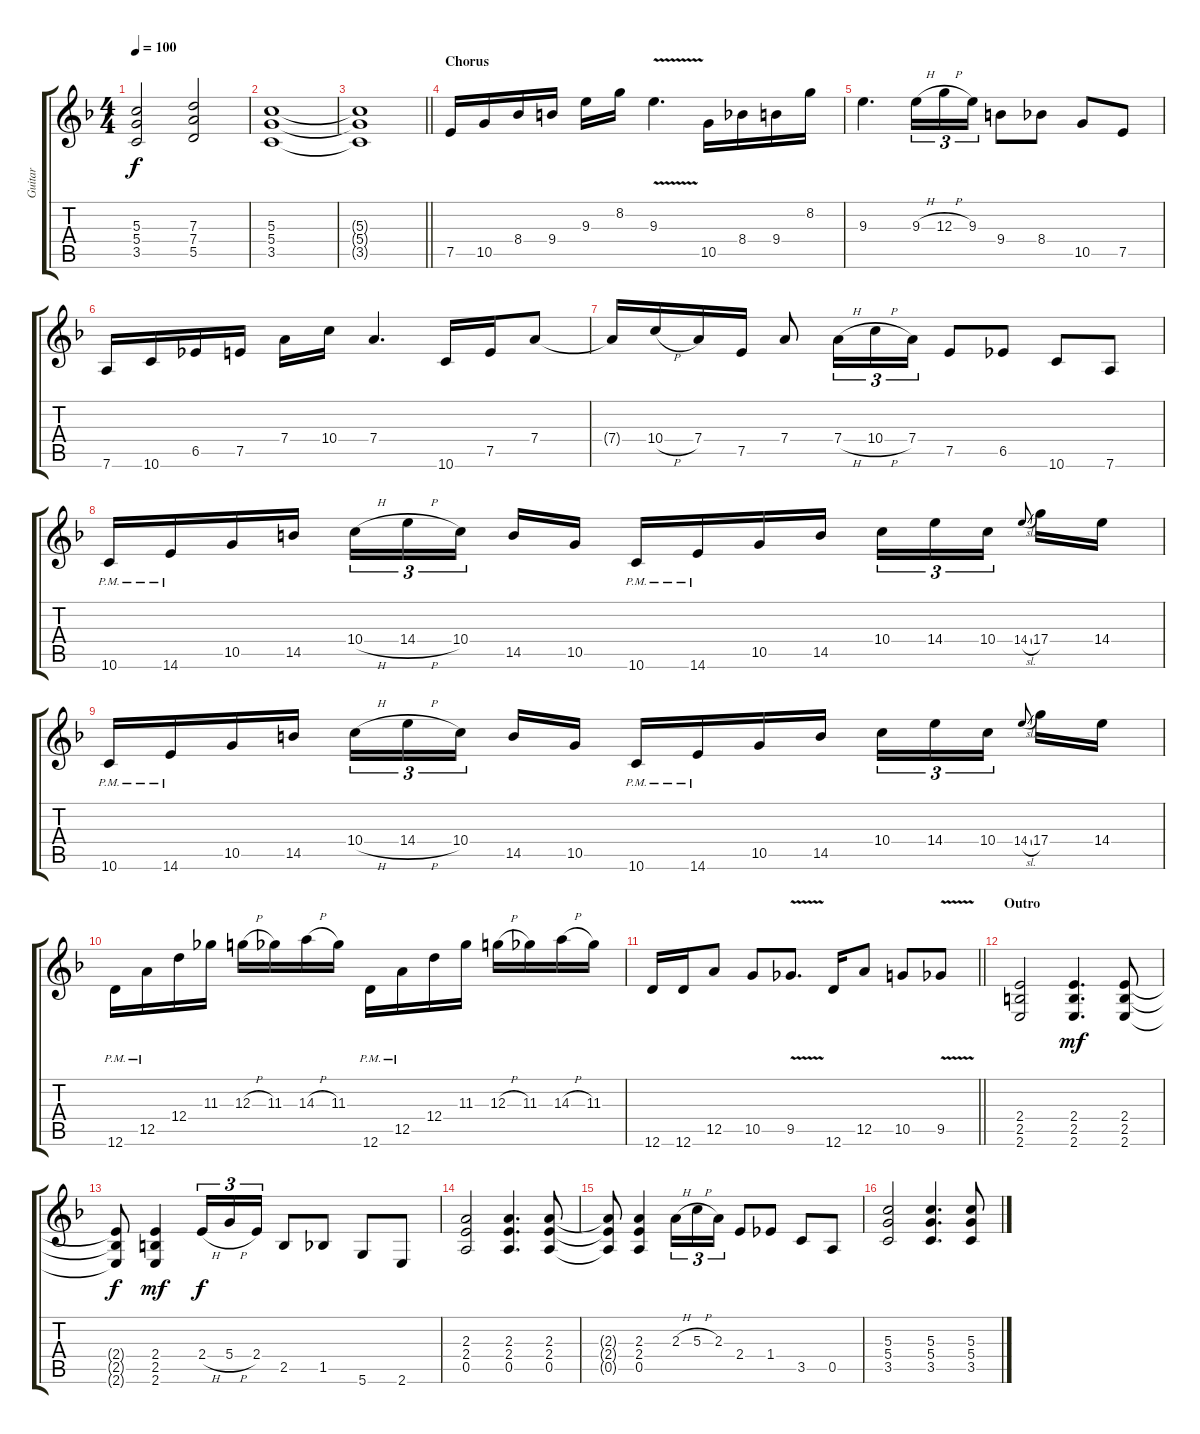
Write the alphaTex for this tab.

\track ("Guitar" "Guitar") {instrument distortionguitar}
\staff {score tabs}
\tuning (E4 B3 G3 D3 A2 D2) {hide}
\ts (4 4)
\tempo 100
\clef g2
\ks dminor
(5.3 5.4 3.5).2{dy f} (7.3 7.4 5.5).2 |
(5.3 5.4 3.5).1 |
\barLineRight lightlight
(5.3{t} 5.4{t} 3.5{t}).1 |
\section ("" "Chorus")
7.5.16 10.5.16 8.4.16 9.4.16 9.3.16 8.2.16 9.3{v}.4{d} 10.5.16 8.4.16 9.4.16 8.2.16 |
9.3.4{d} 9.3{h}.16{tu (3 2)} 12.3{h}.16{tu (3 2)} 9.3.16{tu (3 2)} 9.4.8 8.4.8 10.5.8 7.5.8 |
7.6.16 10.6.16 6.5.16 7.5.16 7.4.16 10.4.16 7.4.4{d} 10.6.16 7.5.16 7.4.8 |
7.4{t}.16 10.4{h}.16 7.4.16 7.5.16 7.4.8 7.4{h}.16{tu (3 2)} 10.4{h}.16{tu (3 2)} 7.4.16{tu (3 2)} 7.5.8 6.5.8 10.6.8 7.6.8 |
10.6{pm}.16 14.6{pm}.16 10.5.16 14.5.16 10.4{h}.16{tu (3 2)} 14.4{h}.16{tu (3 2)} 10.4.16{tu (3 2) beam splitsecondary} 14.5.16 10.5.16 10.6{pm}.16 14.6{pm}.16 10.5.16 14.5.16 10.4.16{tu (3 2)} 14.4.16{tu (3 2)} 10.4.16{tu (3 2)} 14.4{sl}.8{gr onbeat beam splitsecondary} 17.4.16 14.4.16 |
10.6{pm}.16 14.6{pm}.16 10.5.16 14.5.16 10.4{h}.16{tu (3 2)} 14.4{h}.16{tu (3 2)} 10.4.16{tu (3 2) beam splitsecondary} 14.5.16 10.5.16 10.6{pm}.16 14.6{pm}.16 10.5.16 14.5.16 10.4.16{tu (3 2)} 14.4.16{tu (3 2)} 10.4.16{tu (3 2)} 14.4{sl}.8{gr onbeat beam splitsecondary} 17.4.16 14.4.16 |
12.6{pm}.16 12.5{pm}.16 12.4.16 11.3.16 12.3{h}.16 11.3.16 14.3{h}.16 11.3.16 12.6{pm}.16 12.5{pm}.16 12.4.16 11.3.16 12.3{h}.16 11.3.16 14.3{h}.16 11.3.16 |
\barLineRight lightlight
12.6.16 12.6.16 12.5.8 10.5.8 9.5{v}.8{d} 12.6.16 12.5.8 10.5.8 9.5{v}.8 |
\section ("" "Outro")
(2.4 2.5 2.6).2 (2.4 2.5 2.6).4{d dy mf} (2.4 2.5 2.6).8 |
(2.4{t} 2.5{t} 2.6{t}).8{dy f} (2.4 2.5 2.6).4{dy mf} 2.4{h}.16{tu (3 2) dy f} 5.4{h}.16{tu (3 2)} 2.4.16{tu (3 2)} 2.5.8 1.5.8 5.6.8 2.6.8 |
(2.3 2.4 0.5).2 (2.3 2.4 0.5).4{d} (2.3 2.4 0.5).8 |
(2.3{t} 2.4{t} 0.5{t}).8 (2.3 2.4 0.5).4 2.3{h}.16{tu (3 2)} 5.3{h}.16{tu (3 2)} 2.3.16{tu (3 2)} 2.4.8 1.4.8 3.5.8 0.5.8 |
(5.3 5.4 3.5).2 (5.3 5.4 3.5).4{d} (5.3 5.4 3.5).8
